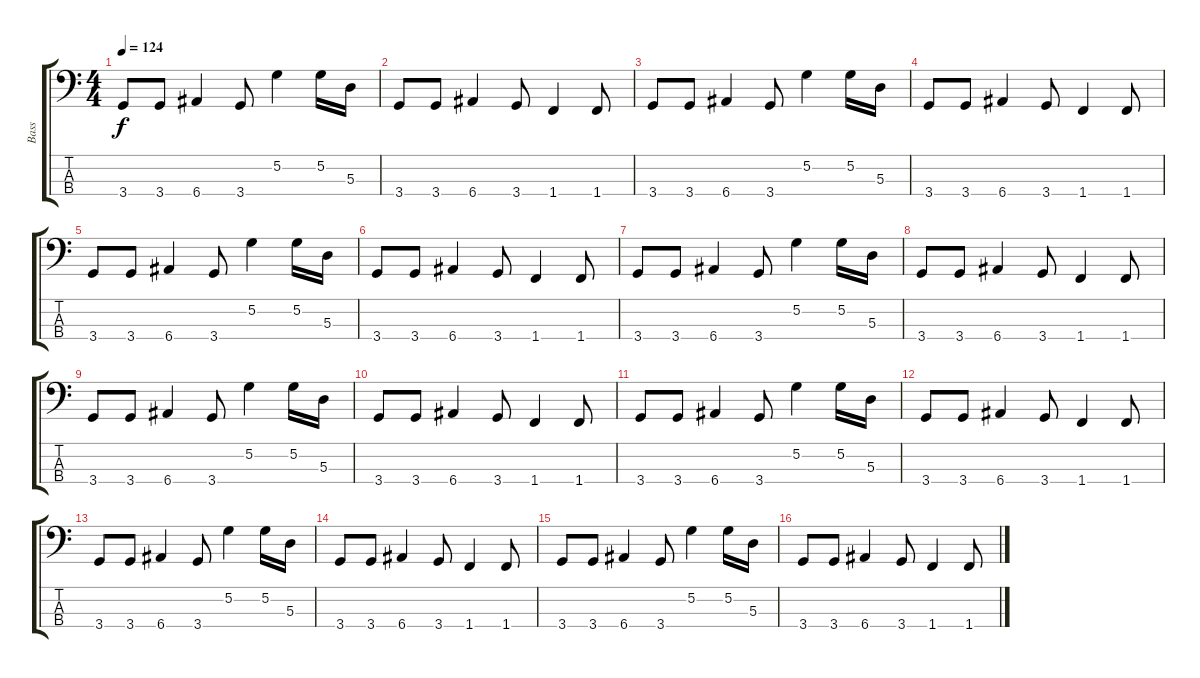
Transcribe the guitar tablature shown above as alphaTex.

\track ("Bass" "Bass") {instrument electricbassfinger}
\staff {score tabs}
\tuning (G2 D2 A1 E1) {hide}
\ts (4 4)
\tempo 124
\clef f4
\ks c
3.4.8{dy f} 3.4.8 6.4.4 3.4.8 5.2.4 5.2.16 5.3.16 |
3.4.8 3.4.8 6.4.4 3.4.8 1.4.4 1.4.8 |
3.4.8 3.4.8 6.4.4 3.4.8 5.2.4 5.2.16 5.3.16 |
3.4.8 3.4.8 6.4.4 3.4.8 1.4.4 1.4.8 |
3.4.8 3.4.8 6.4.4 3.4.8 5.2.4 5.2.16 5.3.16 |
3.4.8 3.4.8 6.4.4 3.4.8 1.4.4 1.4.8 |
3.4.8 3.4.8 6.4.4 3.4.8 5.2.4 5.2.16 5.3.16 |
3.4.8 3.4.8 6.4.4 3.4.8 1.4.4 1.4.8 |
3.4.8 3.4.8 6.4.4 3.4.8 5.2.4 5.2.16 5.3.16 |
3.4.8 3.4.8 6.4.4 3.4.8 1.4.4 1.4.8 |
3.4.8 3.4.8 6.4.4 3.4.8 5.2.4 5.2.16 5.3.16 |
3.4.8 3.4.8 6.4.4 3.4.8 1.4.4 1.4.8 |
3.4.8 3.4.8 6.4.4 3.4.8 5.2.4 5.2.16 5.3.16 |
3.4.8 3.4.8 6.4.4 3.4.8 1.4.4 1.4.8 |
3.4.8 3.4.8 6.4.4 3.4.8 5.2.4 5.2.16 5.3.16 |
3.4.8 3.4.8 6.4.4 3.4.8 1.4.4 1.4.8
